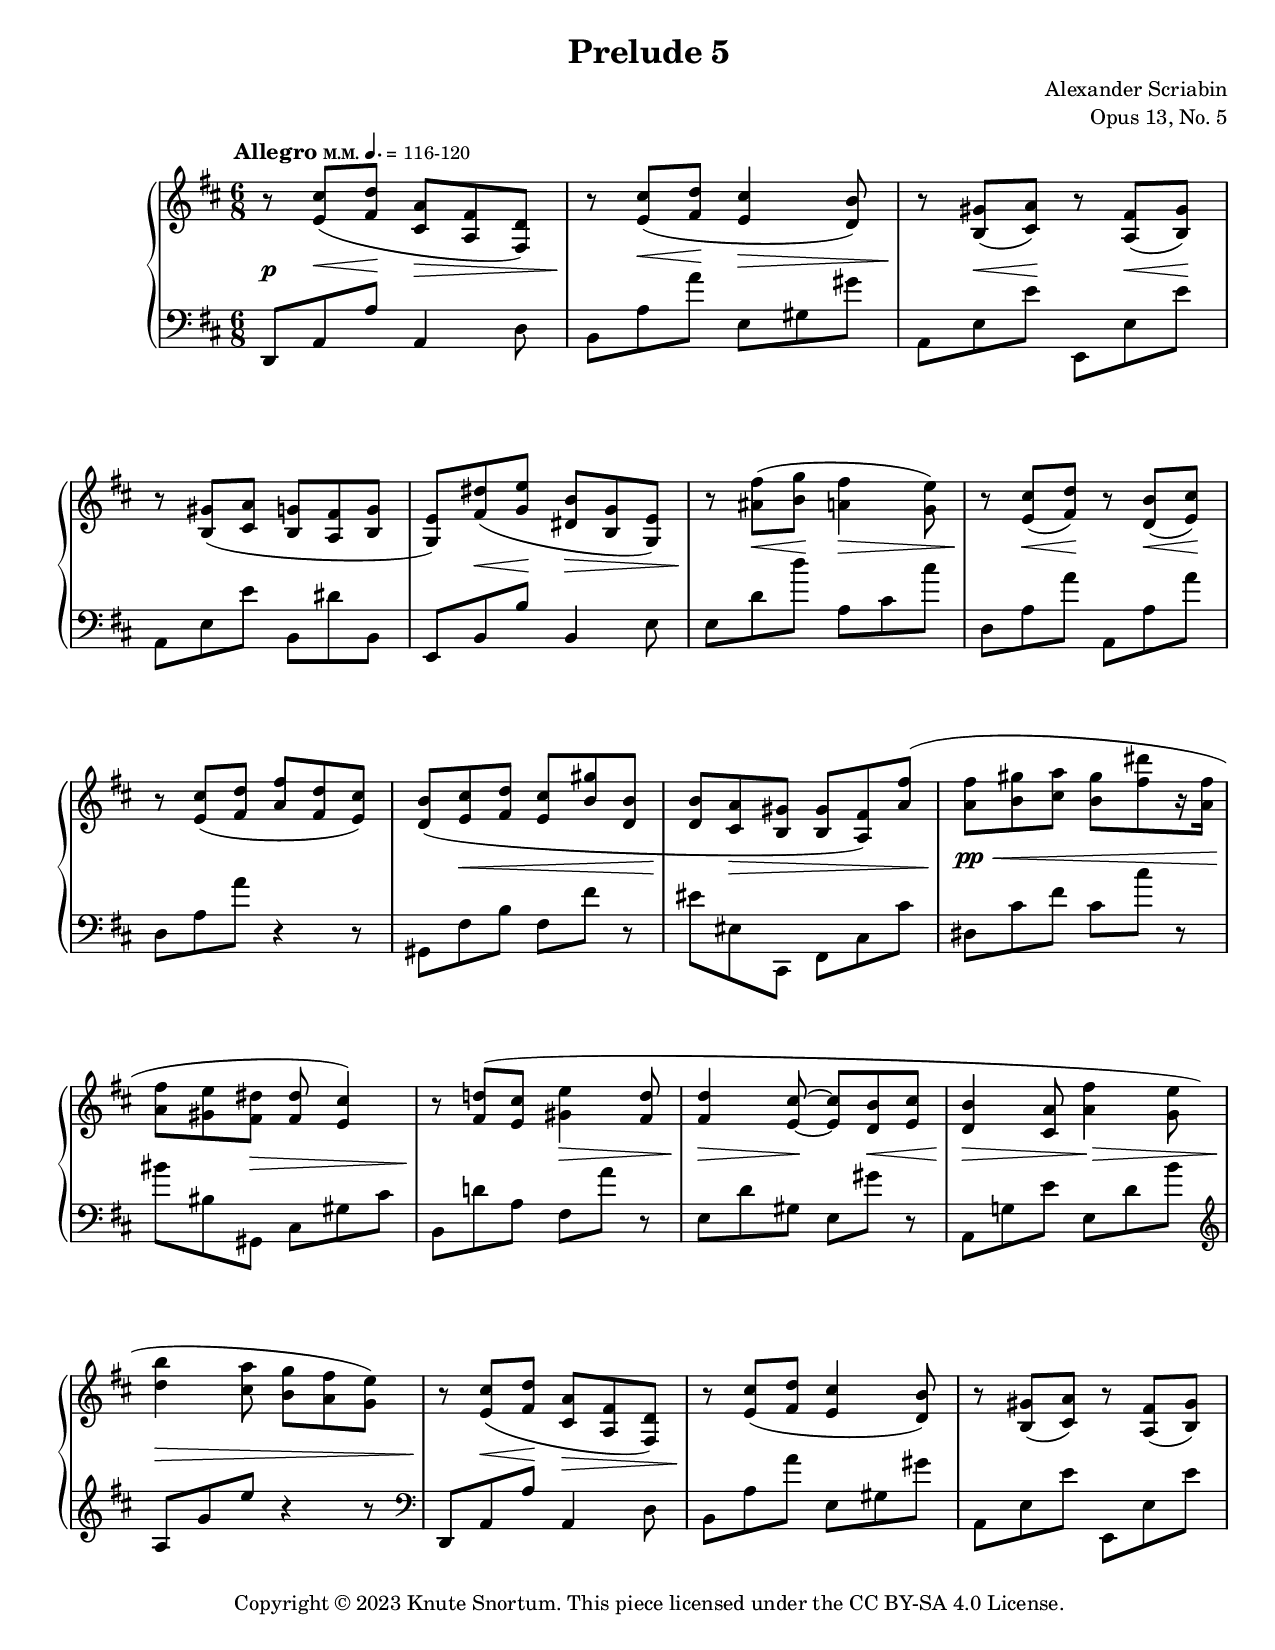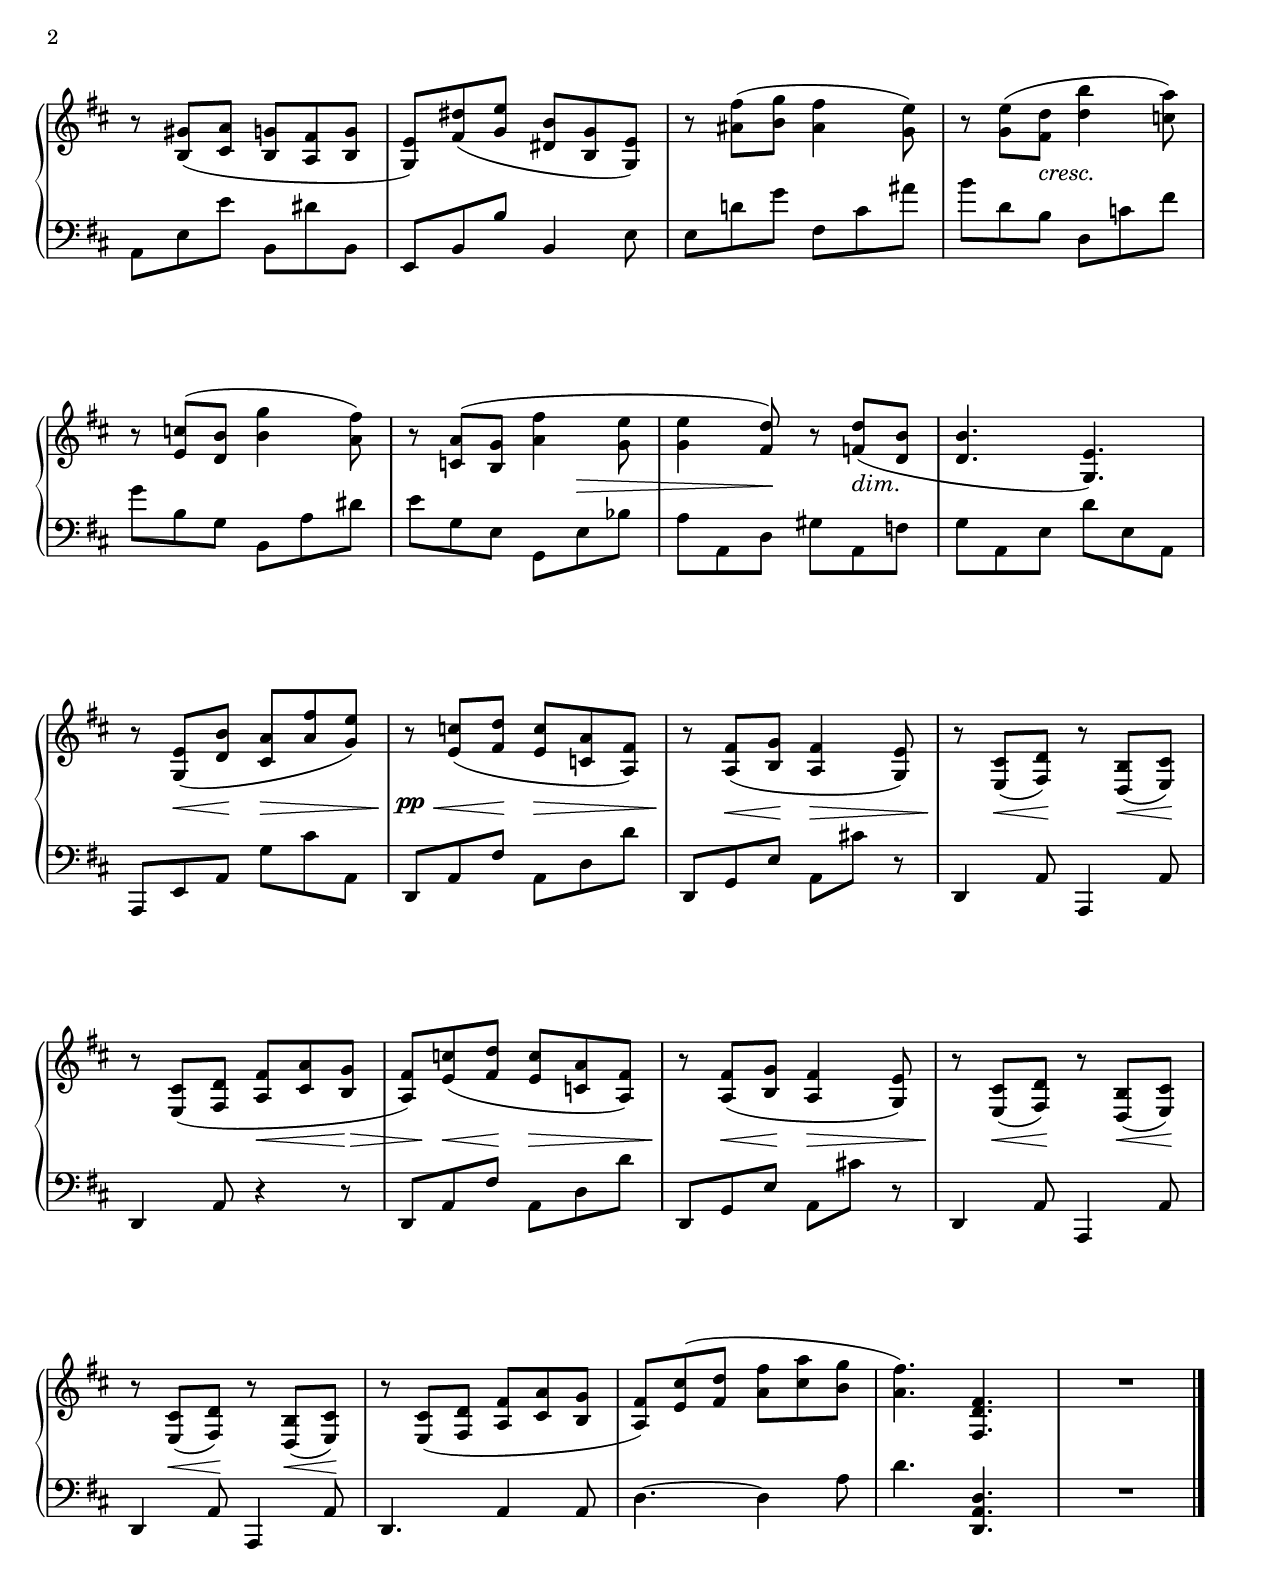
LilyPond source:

\version "2.24.0"

\include "includes/header-paper.ily"
%...+....1....+....2....+....3....+....4....+....5....+....6....+....7....+....

\version "2.24.0"
\language "english"

\include "global-variables.ily"

%%% Positions and shapes %%%

slurShapeA = \shape #'(
                        ((0 . -1.5) (2 . 0) (0 . 0) (0 . 0))
                        ((0 . 0) (0 . 0) (0 . 0) (0 . 0))
                        ) \etc

%%% Music %%%

global = {
  \time 6/8
  \key d \major
}

rightHand = \relative {
  \global
  r8 <e' cs'>( <fs d'>  <cs a'> <a fs'> <fs d'>) |
  r8 <e' cs'>( <fs d'>  <e cs'>4 <d b'>8) |
  r8 <b gs'>( <cs a'>)  r <a fs'>( <b gs'>) |
  r8 <b gs'>( <cs a'>  <b g'> <a fs'> <b g'> |
  <g e'>8) <fs' ds'>( <g e'>  <ds b'> <b g'> <g e'>) |
  r8 <as' fs'>( <b g'>  <a fs'>4 <g e'>8) |
  r8 <e cs'>( <fs d'>)  r <d b'>( <e cs'>) |
  r8 <e cs'>( <fs d'>  <a fs'> <fs d'> <e cs'>) |
  
  \barNumberCheck 9
  <d b'>8( <e cs'> <fs d'>  <e cs'> <b' gs'> <d, b'> |
  q8 <cs a'> <b gs'>  q <a fs'>) <a' fs'>-\slurShapeA ( |
  q8 <b gs'> <cs a'>  <b gs'>[ <fs' ds'> r16 <a, fs'>] |
  q8 <gs e'> <fs ds'>  q <e cs'>4) |
  r8 <fs d'!>( <e cs'>  <gs e'>4 <fs d'>8 |
  q4 <e cs'>8~  q <d b'> <e cs'> |
  <d b'>4 <cs a'>8  <a' fs'>4 <g e'>8 |
  <d' b'>4 <cs a'>8  <b g'> <a fs'> <g e'>) |
  
  \barNumberCheck 17
  r8 <e cs'>( <fs d'>  <cs a'> <a fs'> <fs d'>) |
  r8 <e' cs'>( <fs d'>  <e cs'>4 <d b'>8) |
  r8 <b gs'>( <cs a'>)  r <a fs'>( <b gs'>) |
  r8 <b gs'>( <cs a'>  <b g'> <a fs'> <b g'> |
  <g e'>8) <fs' ds'>( <g e'>  <ds b'> <b g'> <g e'>) |
  r8 <as' fs'>( <b g'>  <as fs'>4 <g e'>8) |
  r8 q( <fs d'>  <d' b'>4 <c a'>8) |
  r8 <e, c'>( <d b'>  <b' g'>4 <a fs'>8) |

  \barNumberCheck 25
  r8 <c, a'>( <b g'>  <a' fs'>4 <g e'>8 |
  q4 <fs d'>8)  r <f d'>( <d b'> |
  q4. <g, e'>) |
  r8 q( <d' b'>  <cs a'> <a' fs'> <g e'>) |
  r8 <e c'>( <fs d'>  <e c'> <c a'> <a fs'>) |
  r8 <a fs'>( <b g'>  <a fs'>4 <g e'>8) |
  r8 <e cs'>( <fs d'>)  r <d b'>( <e cs'>) |
  r8 <e cs'>( <fs d'>  <a fs'> <cs a'> <b g'> |
  
  \barNumberCheck 33
  <a fs'>) <e' c'>( <fs d'>  <e c'> <c a'> <a fs'>) |
  r8 <a fs'>( <b g'>  <a fs'>4 <g e'>8) |
  r8 <e cs'>( <fs d'>)  r <d b'>( <e cs'>) |
  r8 <e cs'>( <fs d'>)  r <d b'>( <e cs'>) |
  r8 <e cs'>( <fs d'>  <a fs'> <cs a'> <b g'> |
  <a fs'>8) <e' cs'>( <fs d'>  <a fs'> <cs a'> <b g'> |
  <a fs'>4.) <fs, d' fs> |
  R2. |
  \bar  "|."
}

leftHand = \relative {
  \global
  \clef bass
  d,8 a' a'  a,4 d8 |
  b8 a' a'  e, gs gs' |
  a,,8 e' e'  e,, e' e' |
  a,,8 e' e'  b, ds' b, |
  e,8 b' b'  b,4 e8 |
  e8 d' d'  a, cs cs' |
  d,,8 a' a'  a,, a' a' |
  d,,8 a' a' r4 r8 |
  
  \barNumberCheck 9
  gs,,8 fs' b  fs fs' r |
  es8 es, cs,  fs cs' cs' |
  ds,8 cs' fs  cs cs' r |
  bs8 bs, gs,  cs gs' cs |
  b,8 d'! a  fs a' r |
  e,8 d' gs,  e gs' r |
  a,,8 g'! e'  e, d' b' |
  \clef treble a,8 g' e'  r4 r8 |
  
  \barNumberCheck 17
  \clef bass d,,,8 a' a'  a,4 d8 |
  b8 a' a'  e, gs gs' |
  a,,8 e' e'  e,, e' e' |
  a,,8 e' e'  b, ds' b, |
  e,8 b' b'  b,4 e8 |
  e8 d'! g  fs, cs' as' |
  b8 d, b  d, c' fs |
  g8 b, g  b, a' ds |
  
  \barNumberCheck 25
  e8 g, e  g, e' bf' |
  a8 a, d  gs a, f' |
  g8 a, e'  d' e, a, |
  a,8 e' a  g' cs a, |
  d,8 a' fs'  a, d d' |
  d,,8 g e'  a, cs'! r |
  d,,4 a'8  a,4 a'8 |
  d,4 a'8 r4 r8 |
  
  \barNumberCheck 33
  d,8 a' fs'  a, d d' |
  d,,8 g e'  a, cs'! r |
  d,,4 a'8  a,4 a'8 |
  d,4 a'8  a,4 a'8 |
  d,4.  a'4 a8 |
  d4.~ d4 a'8 |
  d4. <d,, a' d> |
  R2. |
}

dynamics = {
  \override DynamicTextSpanner.style = #'none
  s8\p s-\tweak Y-offset 0.5 \< s\! s4.\> <>\! |
  s8 s-\tweak Y-offset 1.5 \< s\! s4.-\tweak Y-offset 1 \> <>\! |
  s8 s\< s\! s s\< s\! |
  s2. |
  s8 s-\tweak Y-offset -2 \< s\! s4.-\tweak Y-offset -2 \> <>\! |
  s8 s\< s\! s4.\> <>\! |
  s8 s\< s\! s s\< s\! |
  s2. |
  
  \barNumberCheck 9
  s8 s4\< s4. <>\! |
  s8 s4\> s4. |
  s2.-\tweak Y-offset0.51 \pp-\tweak Y-offset 1 \< <>\! |
  s4 s8-\tweak Y-offset -1 \> s4. <>\! |
  s4. s\> |
  s4\> s8\! s s4\< |
  s4.\> s\> |
  s2.\> <>\! |
  
  \barNumberCheck 17
  s8 s\< s\! s4.-\tweak Y-offset -1 \> <>\! |
  s2. * 5 |
  s4 s8\cresc s4. |
  s2. |
  
  \barNumberCheck 25
  s4. s8 s4\> |
  s4 s8\! s s4\dim |
  s2. |
  \override Hairpin.Y-offset = 0.5
  s8 s8\< s\! s4.\> |
  s4-\tweak Y-offset 0.5 \pp\< s8\! s4.\> <>\! |
  \revert Hairpin.Y-offset
  s8 s\< s\! s4.\> <>\! |
  s8 s\< s\! s s\< s\! |
  s4. s4\< s8\> |
  
  \barNumberCheck 33
  s16 s\! s8\< s\! s4.\> <>\!
  s8 s\< s\! s4.\> <>\! |
  s8 s\< s\! s s\< s\! |
  s8 s\< s\! s s\< s\! |
  s2. * 4 |
}

% MIDI only 
pedal = {
  s4.\sd s\su\sd |
  \repeat unfold 7 { s4.\su\sd s\su\sd | } 
  
  \barNumberCheck 9
  \repeat unfold 8 { s4.\su\sd s\su\sd | } 
  
  \barNumberCheck 17
  \repeat unfold 8 { s4.\su\sd s\su\sd | } 
  
  \barNumberCheck 25
  s4.\su\sd s\su\sd |
  s4.\su\sd s\su\sd |
  s2.\su\sd |
  s2.\su\sd |
  s2.\su\sd |
  s4.\su\sd s\su\sd |
  s4.\su\sd s\su\sd |
  s4.\su\sd s\su\sd |
  
  \barNumberCheck 33
  s2.\su\sd |
  s2.\su\sd |
  s4.\su\sd s\su\sd |
  s4.\su\sd s\su\sd |
  s2.\su\sd |
  s2.\su\sd |
  s2. <>\su |
  s2. |
}

tempi = {
  \set Score.tempoHideNote = ##t
  \textMark \markup \tempo-markup Allegro #2 #1 116-120
  \tempo 4. = 116
  s2. * 8 |
  
  \barNumberCheck 9
  s2. * 6 |
  \tempo 4. = 108
  s2. |
  \tempo 4. = 100
  s2. |
  
  \barNumberCheck 17
  \tempo 4. = 116
  s2. * 8 |
  
  \barNumberCheck 25
  s2. * 8 |
  
  \barNumberCheck 33
  s2. * 5 |
  \tempo 4. = 108
  s2. |
  \tempo 4. = 100
  s2. * 2 |
}

forceBreaks = {
  s2. * 3 \break
  s2. * 4 \break
  s2. * 4 \break
  s2. * 4 \break
  s2. * 4 \pageBreak
  
  s2. * 4 \break
  s2. * 4 \break
  s2. * 4 \break
  s2. * 4 \break
}

preludeFiveNotes =
\score {
  \header {
    title = "Prelude 5"
    composer = "Alexander Scriabin"
    opus = "Opus 13, No. 5"
  }
  \keepWithTag layout  
  \new PianoStaff <<
    \new Staff = "upper" \rightHand
    \new Dynamics \dynamics
    \new Staff = "lower" \leftHand
    \new Dynamics \tempi
    \new Devnull \forceBreaks
  >>
  \layout {}
}

\include "articulate.ly"

preludeFiveMidi =
\book {
  \bookOutputName "prelude-op13-no5"
  \score {
    \keepWithTag midi
    \articulate <<
      \new Staff = "upper" << \rightHand \dynamics \pedal \tempi >>
      \new Staff = "lower" << \leftHand \dynamics \pedal \tempi >>
    >>
    \midi {}
  }
}


\preludeFiveNotes
\preludeFiveMidi